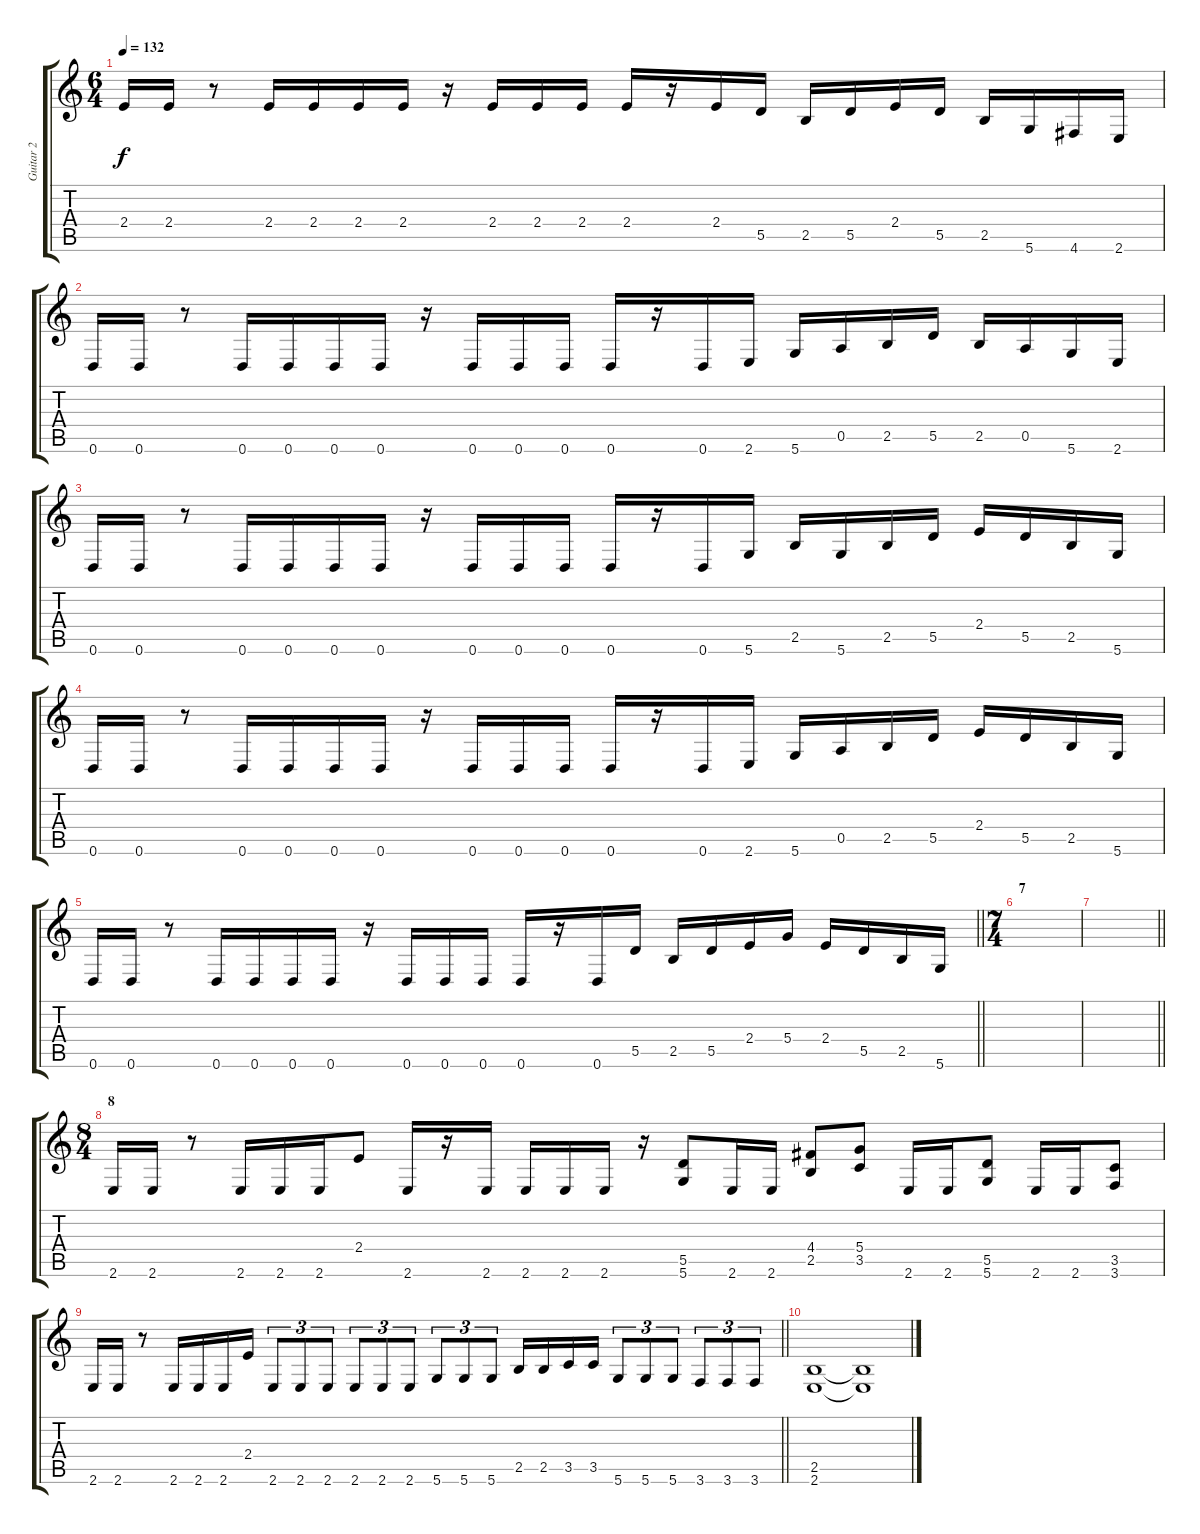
\track ("Guitar 2" "Guitar 2") {instrument distortionguitar}
\staff {score tabs}
\tuning (E4 B3 G3 D3 A2 D2) {hide}
\ts (6 4)
\tempo 132
\clef g2
\ks c
2.4.16{dy f} 2.4.16 r.8 2.4.16 2.4.16 2.4.16 2.4.16 r.16 2.4.16 2.4.16 2.4.16 2.4.16 r.16 2.4.16 5.5.16 2.5.16 5.5.16 2.4.16 5.5.16 2.5.16 5.6.16 4.6.16 2.6.16 |
0.6.16 0.6.16 r.8 0.6.16 0.6.16 0.6.16 0.6.16 r.16 0.6.16 0.6.16 0.6.16 0.6.16 r.16 0.6.16 2.6.16 5.6.16 0.5.16 2.5.16 5.5.16 2.5.16 0.5.16 5.6.16 2.6.16 |
0.6.16 0.6.16 r.8 0.6.16 0.6.16 0.6.16 0.6.16 r.16 0.6.16 0.6.16 0.6.16 0.6.16 r.16 0.6.16 5.6.16 2.5.16 5.6.16 2.5.16 5.5.16 2.4.16 5.5.16 2.5.16 5.6.16 |
0.6.16 0.6.16 r.8 0.6.16 0.6.16 0.6.16 0.6.16 r.16 0.6.16 0.6.16 0.6.16 0.6.16 r.16 0.6.16 2.6.16 5.6.16 0.5.16 2.5.16 5.5.16 2.4.16 5.5.16 2.5.16 5.6.16 |
\barLineRight lightlight
0.6.16 0.6.16 r.8 0.6.16 0.6.16 0.6.16 0.6.16 r.16 0.6.16 0.6.16 0.6.16 0.6.16 r.16 0.6.16 5.5.16 2.5.16 5.5.16 2.4.16 5.4.16 2.4.16 5.5.16 2.5.16 5.6.16 |
\ts (7 4)
\section ("" "7")
|
\barLineRight lightlight
|
\ts (8 4)
\section ("" "8")
2.6.16 2.6.16 r.8 2.6.16 2.6.16 2.6.16 2.4.8 2.6.16 r.16 2.6.16 2.6.16 2.6.16 2.6.16 r.16 (5.5 5.6).8 2.6.16 2.6.16 (4.4 2.5).8 (5.4 3.5).8 2.6.16 2.6.16 (5.5 5.6).8 2.6.16 2.6.16 (3.5 3.6).8 |
\barLineRight lightlight
2.6.16 2.6.16 r.8 2.6.16 2.6.16 2.6.16 2.4.16 2.6.8{tu (3 2)} 2.6.8{tu (3 2)} 2.6.8{tu (3 2)} 2.6.8{tu (3 2)} 2.6.8{tu (3 2)} 2.6.8{tu (3 2)} 5.6.8{tu (3 2)} 5.6.8{tu (3 2)} 5.6.8{tu (3 2)} 2.5.16 2.5.16 3.5.16 3.5.16 5.6.8{tu (3 2)} 5.6.8{tu (3 2)} 5.6.8{tu (3 2)} 3.6.8{tu (3 2)} 3.6.8{tu (3 2)} 3.6.8{tu (3 2)} |
(2.5 2.6).1 (2.5{t} 2.6{t}).1
